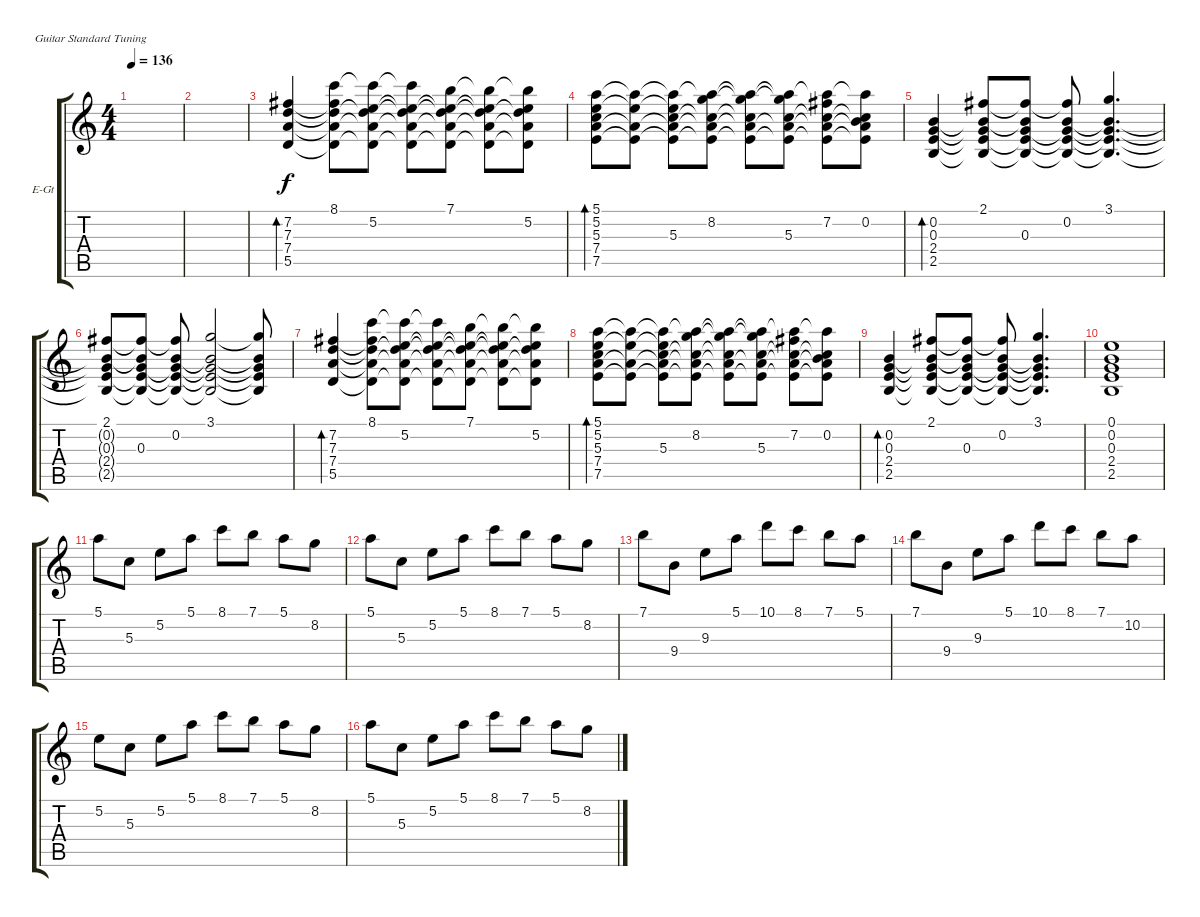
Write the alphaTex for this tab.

\defaultSystemsLayout 4
\bracketExtendMode groupsimilarinstruments
\firstSystemTrackNameOrientation horizontal
\otherSystemsTrackNameOrientation horizontal
\track ("Г. Каспарян " "E-Gt") {instrument electricguitarclean}
\staff {score tabs}
\tuning (E4 B3 G3 D3 A2 E2)
\ts (4 4)
\tempo 136
\clef g2
\ks c
|
|
(5.5 7.4 7.3 7.2).4{bd 45} (8.1 5.5{t} 7.4{t} 7.3{t} 7.2{t}).8 (5.2 5.5{t} 7.4{t} 7.3{t} 8.1{t}).8 (5.5{t} 7.4{t} 7.3{t} 5.2{t} 8.1{t}).8 (7.1 5.5{t} 7.4{t} 7.3{t} 5.2{t}).8 (5.5{t} 7.4{t} 7.3{t} 5.2{t} 7.1{t}).8 (5.2 5.5{t} 7.4{t} 7.3{t} 7.1{t}).8 |
(7.5 7.4 5.3 5.2 5.1).8{bd 32} (7.5{t} 7.4{t} 5.2{t} 5.1{t}).8 (5.3 7.5{t} 7.4{t} 5.2{t} 5.1{t}).8 (8.2 7.5{t} 7.4{t} 5.3{t} 5.1{t}).8 (7.5{t} 7.4{t} 5.3{t} 8.2{t} 5.1{t}).8 (5.3 7.5{t} 7.4{t} 8.2{t} 5.1{t}).8 (7.2 7.5{t} 7.4{t} 5.3{t} 5.1{t}).8 (0.2 7.5{t} 7.4{t} 5.3{t} 5.1{t}).8 |
(0.2 2.5 2.4 0.3).4{bd 31} (2.1 2.4{t} 2.5{t} 0.2{t} 0.3{t}).8 (0.3 2.1{t} 2.4{t} 2.5{t} 0.2{t}).8 (0.2 2.1{t} 0.3{t} 2.4{t} 2.5{t}).8 (3.1 0.2{t} 0.3{t} 2.4{t} 2.5{t}).4{d} |
(2.1 0.2{t} 0.3{t} 2.4{t} 2.5{t}).8 (0.3 0.2{t} 2.1{t} 2.4{t} 2.5{t}).8 (0.2 2.1{t} 0.3{t} 2.4{t} 2.5{t}).8 (3.1 0.2{t} 0.3{t} 2.4{t} 2.5{t}).2 (3.1{t} 0.2{t} 0.3{t} 2.4{t} 2.5{t}).8 |
(5.5 7.4 7.3 7.2).4{bd 45} (8.1 5.5{t} 7.4{t} 7.3{t} 7.2{t}).8 (5.2 5.5{t} 7.4{t} 7.3{t} 8.1{t}).8 (5.5{t} 7.4{t} 7.3{t} 5.2{t} 8.1{t}).8 (7.1 5.5{t} 7.4{t} 7.3{t} 5.2{t}).8 (5.5{t} 7.4{t} 7.3{t} 5.2{t} 7.1{t}).8 (5.2 5.5{t} 7.4{t} 7.3{t} 7.1{t}).8 |
(7.5 7.4 5.3 5.2 5.1).8{bd 32} (7.5{t} 7.4{t} 5.2{t} 5.1{t}).8 (5.3 7.5{t} 7.4{t} 5.2{t} 5.1{t}).8 (8.2 7.5{t} 7.4{t} 5.3{t} 5.1{t}).8 (7.5{t} 7.4{t} 5.3{t} 8.2{t} 5.1{t}).8 (5.3 7.5{t} 7.4{t} 8.2{t} 5.1{t}).8 (7.2 7.5{t} 7.4{t} 5.3{t} 5.1{t}).8 (0.2 7.5{t} 7.4{t} 5.3{t} 5.1{t}).8 |
(0.2 2.5 2.4 0.3).4{bd 31} (2.1 2.4{t} 2.5{t} 0.2{t} 0.3{t}).8 (0.3 2.1{t} 2.4{t} 2.5{t} 0.2{t}).8 (0.2 2.1{t} 0.3{t} 2.4{t} 2.5{t}).8 (3.1 0.2{t} 0.3{t} 2.4{t} 2.5{t}).4{d} |
(0.1 2.5 2.4 0.3 0.2).1 |
5.1.8 5.3.8 5.2.8 5.1.8 8.1.8 7.1.8 5.1.8 8.2.8 |
5.1.8 5.3.8 5.2.8 5.1.8 8.1.8 7.1.8 5.1.8 8.2.8 |
7.1.8 9.4.8 9.3.8 5.1.8 10.1.8 8.1.8 7.1.8 5.1.8 |
7.1.8 9.4.8 9.3.8 5.1.8 10.1.8 8.1.8 7.1.8 10.2.8 |
5.2.8 5.3.8 5.2.8 5.1.8 8.1.8 7.1.8 5.1.8 8.2.8 |
5.1.8 5.3.8 5.2.8 5.1.8 8.1.8 7.1.8 5.1.8 8.2.8
